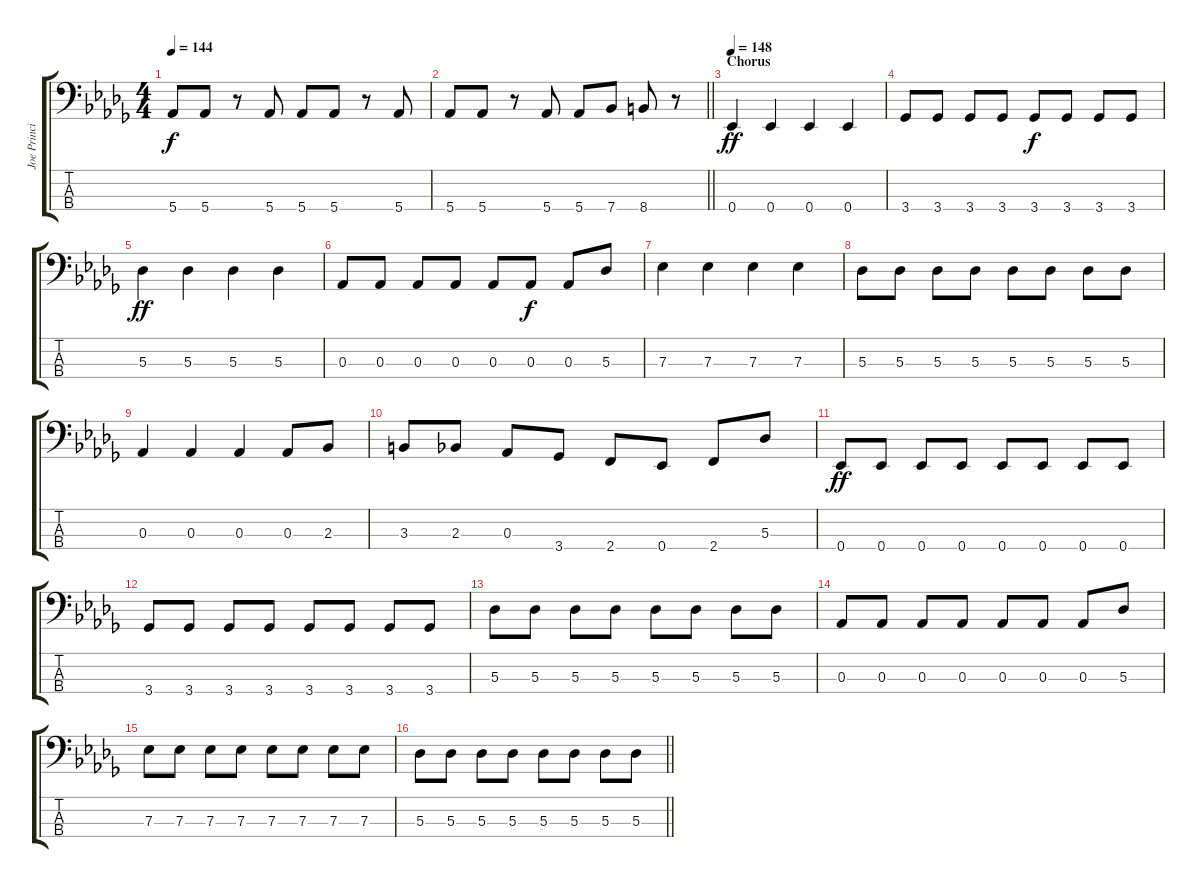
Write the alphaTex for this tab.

\track ("Joe Principe - Bass" "Joe Princi") {instrument electricbassfinger}
\staff {score tabs}
\tuning (Gb2 Db2 Ab1 Eb1) {hide}
\ts (4 4)
\tempo 144
\clef f4
\ks db
5.4.8{dy f} 5.4.8 r.8 5.4.8 5.4.8 5.4.8 r.8 5.4.8 |
\barLineRight lightlight
5.4.8 5.4.8 r.8 5.4.8 5.4.8 7.4.8 8.4.8 r.8 |
\section ("" "Chorus")
\tempo 148
0.4.4{dy ff} 0.4.4 0.4.4 0.4.4 |
3.4.8 3.4.8 3.4.8 3.4.8 3.4.8{dy f} 3.4.8 3.4.8 3.4.8 |
5.3.4{dy ff} 5.3.4 5.3.4 5.3.4 |
0.3.8 0.3.8 0.3.8 0.3.8 0.3.8 0.3.8{dy f} 0.3.8 5.3.8 |
7.3.4 7.3.4 7.3.4 7.3.4 |
5.3.8 5.3.8 5.3.8 5.3.8 5.3.8 5.3.8 5.3.8 5.3.8 |
0.3.4 0.3.4 0.3.4 0.3.8 2.3.8 |
3.3.8 2.3.8 0.3.8 3.4.8 2.4.8 0.4.8 2.4.8 5.3.8 |
0.4.8{dy ff} 0.4.8 0.4.8 0.4.8 0.4.8 0.4.8 0.4.8 0.4.8 |
3.4.8 3.4.8 3.4.8 3.4.8 3.4.8 3.4.8 3.4.8 3.4.8 |
5.3.8 5.3.8 5.3.8 5.3.8 5.3.8 5.3.8 5.3.8 5.3.8 |
0.3.8 0.3.8 0.3.8 0.3.8 0.3.8 0.3.8 0.3.8 5.3.8 |
7.3.8 7.3.8 7.3.8 7.3.8 7.3.8 7.3.8 7.3.8 7.3.8 |
\barLineRight lightlight
5.3.8 5.3.8 5.3.8 5.3.8 5.3.8 5.3.8 5.3.8 5.3.8
